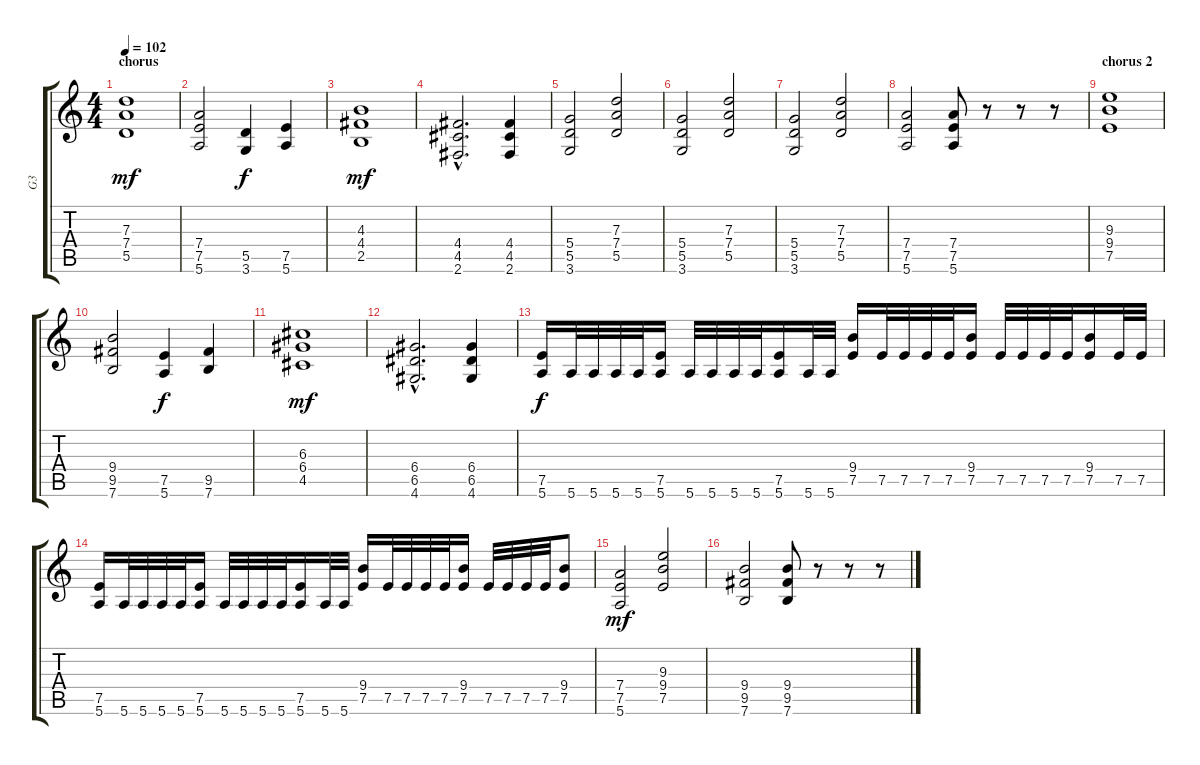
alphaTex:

\track ("G3" "G3") {instrument distortionguitar}
\staff {score tabs}
\tuning (E4 B3 G3 D3 A2 E2) {hide}
\ts (4 4)
\section ("" "chorus")
\tempo 102
\clef g2
\ks c
(7.3 7.4 5.5).1{dy mf} |
(7.4 7.5 5.6).2 (5.5 3.6).4{dy f} (7.5 5.6).4 |
(4.3 4.4 2.5).1{dy mf} |
(4.4{hac} 4.5{hac} 2.6{hac}).2{d} (4.4 4.5 2.6).4 |
(5.4 5.5 3.6).2 (7.3 7.4 5.5).2 |
(5.4 5.5 3.6).2 (7.3 7.4 5.5).2 |
(5.4 5.5 3.6).2 (7.3 7.4 5.5).2 |
(7.4 7.5 5.6).2 (7.4 7.5 5.6).8 r.8 r.8 r.8 |
\section ("" "chorus 2")
(9.3 9.4 7.5).1 |
(9.4 9.5 7.6).2 (7.5 5.6).4{dy f} (9.5 7.6).4 |
(6.3 6.4 4.5).1{dy mf} |
(6.4{hac} 6.5{hac} 4.6{hac}).2{d} (6.4 6.5 4.6).4 |
(7.5 5.6).16{dy f} 5.6.32 5.6.32 5.6.32 5.6.32 (7.5 5.6).16 5.6.32 5.6.32 5.6.32 5.6.32 (7.5 5.6).16 5.6.32 5.6.32 (9.4 7.5).16 7.5.32 7.5.32 7.5.32 7.5.32 (9.4 7.5).16 7.5.32 7.5.32 7.5.32 7.5.32 (9.4 7.5).16 7.5.32 7.5.32 |
(7.5 5.6).16 5.6.32 5.6.32 5.6.32 5.6.32 (7.5 5.6).16 5.6.32 5.6.32 5.6.32 5.6.32 (7.5 5.6).16 5.6.32 5.6.32 (9.4 7.5).16 7.5.32 7.5.32 7.5.32 7.5.32 (9.4 7.5).16 7.5.32 7.5.32 7.5.32 7.5.32 (9.4 7.5).8 |
(7.4 7.5 5.6).2{dy mf} (9.3 9.4 7.5).2 |
(9.4 9.5 7.6).2 (9.4 9.5 7.6).8 r.8 r.8 r.8
